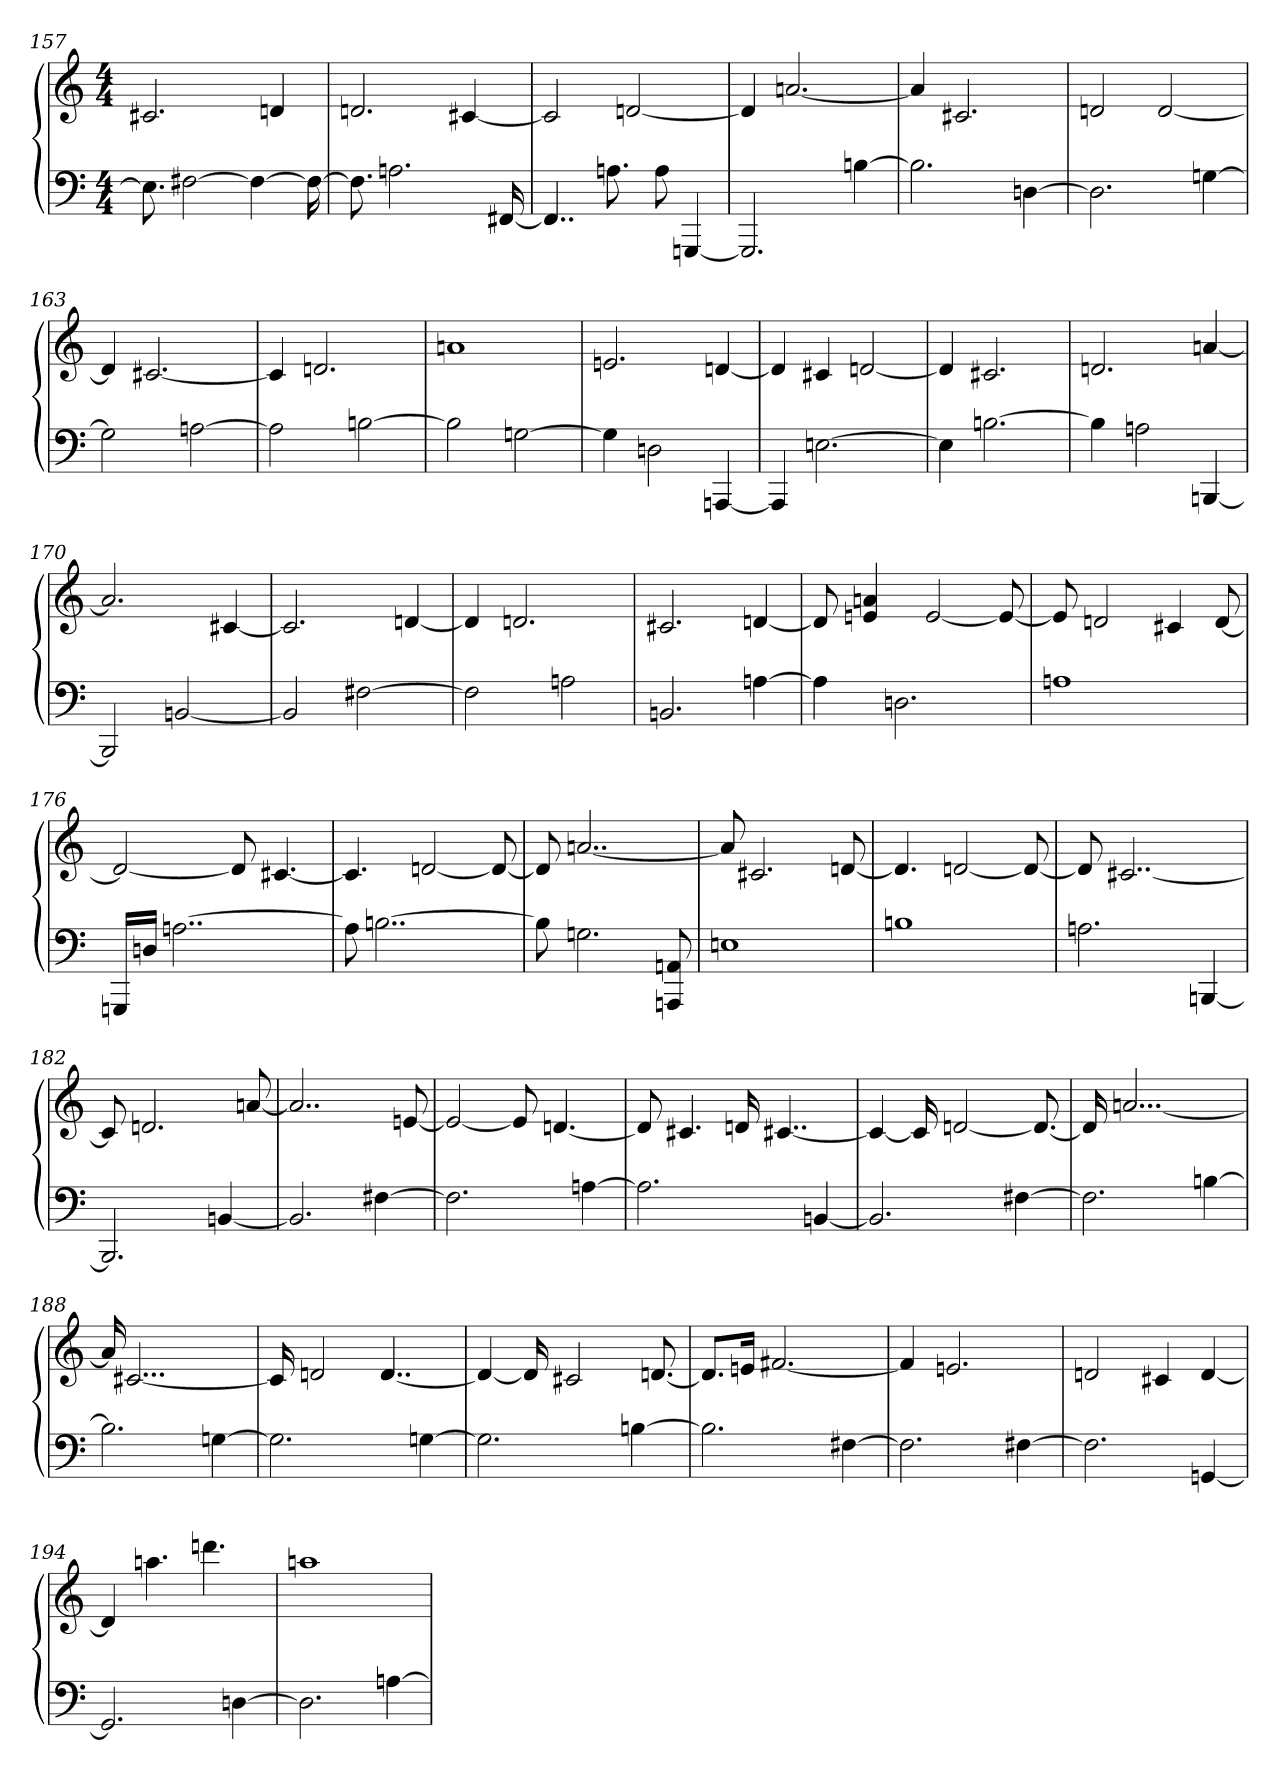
**kern	**kern
*part2	*part1
*staff2	*staff1
*clefF4	*clefG2
*M4/4	*M4/4
=157	=157
8.E]	2.c#X
[2F#X	.
4F#_	.
.	4dn
16F#_	.
=158	=158
8.F#]	2.dn
2.An	.
.	[4c#X
[16FF#X	.
=159	=159
4..FF#]	2c#]
8.An	.
.	[2dn
8A	.
[4GGGn	.
=160	=160
2.GGG]	4d]
.	[2.an
[4Bn	.
=161	=161
2.B]	4a]
.	2.c#X
[4Dn	.
=162	=162
2.D]	2dn
.	[2d
[4Gn	.
=163	=163
2G]	4d]
.	[2.c#X
[2An	.
=164	=164
2A]	4c#]
.	2.dn
[2Bn	.
=165	=165
2B]	1an
[2Gn	.
=166	=166
4G]	2.en
2Dn	.
[4AAAn	[4dn
=167	=167
4AAA]	4d]
[2.En	4c#X
.	[2dn
=168	=168
4E]	4d]
[2.Bn	2.c#X
=169	=169
4B]	2.dn
2An	.
[4BBBn	[4an
=170	=170
2BBB]	2.a]
[2BBn	.
.	[4c#X
=171	=171
2BB]	2.c#]
[2F#X	.
.	[4dn
=172	=172
2F#]	4d]
.	2.dn
2An	.
=173	=173
2.BBn	2.c#X
[4An	[4dn
=174	=174
4A]	8d]
.	4en 4an
2.Dn	.
.	[2e
.	8e_
=175	=175
1An	8e]
.	2dn
.	4c#X
.	[8d
=176	=176
16GGGn/LL	2d_
16Dn/JJ	.
[2..An	.
.	8d]
.	[4.c#X
=177	=177
8A]	4.c#]
[2..Bn	.
.	[2dn
.	8d_
=178	=178
8B]	8d]
2.Gn	[2..an
8AAn 8AAAn	.
=179	=179
1En	8a]
.	2.c#X
.	[8dn
=180	=180
1Bn	4.d]
.	[2dn
.	8d_
=181	=181
2.An	8d]
.	[2..c#X
[4BBBn	.
=182	=182
2.BBB]	8c#]
.	2.dn
[4BBn	.
.	[8an
=183	=183
2.BB]	2..a]
[4F#X	.
.	[8en
=184	=184
2.F#]	2e_
.	8e]
.	[4.dn
[4An	.
=185	=185
2.A]	8d]
.	4.c#X
.	16dn
.	[4..c#X
[4BBn	.
=186	=186
2.BB]	4c#_
.	16c#]
.	[2dn
[4F#X	.
.	8.d_
=187	=187
2.F#]	16d]
.	[2...an
[4Bn	.
=188	=188
2.B]	16a]
.	[2...c#X
[4Gn	.
=189	=189
2.G]	16c#]
.	2dn
.	[4..d
[4Gn	.
=190	=190
2.G]	4d_
.	16d]
.	2c#X
[4Bn	.
.	[8.dn
=191	=191
2.B]	8.d/L]
.	16en/Jk
.	[2.f#X
[4F#X	.
=192	=192
2.F#]	4f#]
.	2.en
[4F#X	.
=193	=193
2.F#]	2dn
.	4c#X
[4GGn	[4d
=194	=194
2.GG]	4d]
.	4.aan
.	4.dddn
[4Dn	.
=195	=195
2.D]	1aan
[4An	.
=	=
*-	*-
